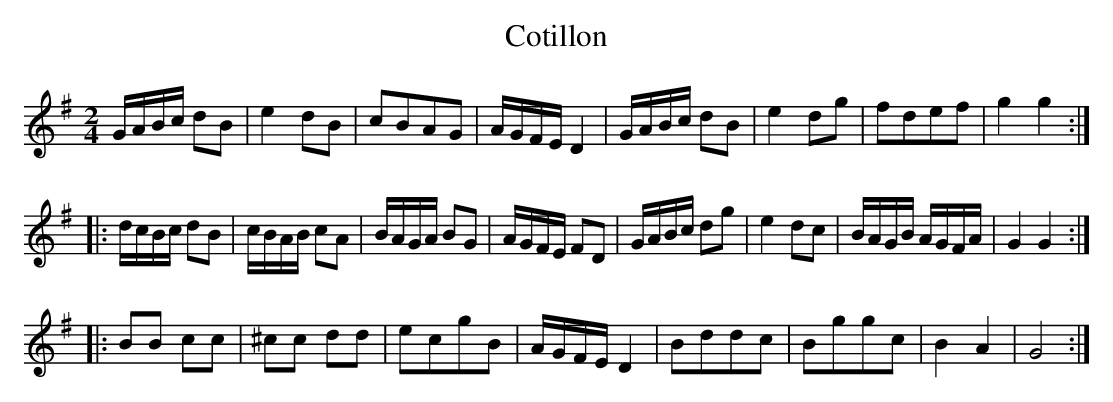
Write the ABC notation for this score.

X:1
T:Cotillon
M:2/4
K:G
GABc d2B2| e4 d2B2| c2B2A2G2| AGFE D4|\
GABc d2B2| e4 d2g2| f2d2e2f2| g4 g4:|
|:dcBc d2B2| cBAB c2A2| BAGA B2G2| AGFE F2D2|\
GABc d2g2| e4 d2c2| BAGB AGFA| G4 G4:|
|:B2B2 c2c2| ^c2c2 d2d2| e2c2g2B2| AGFE D4|\
B2d2d2c2| B2g2g2c2| B4 A4| G8:|
